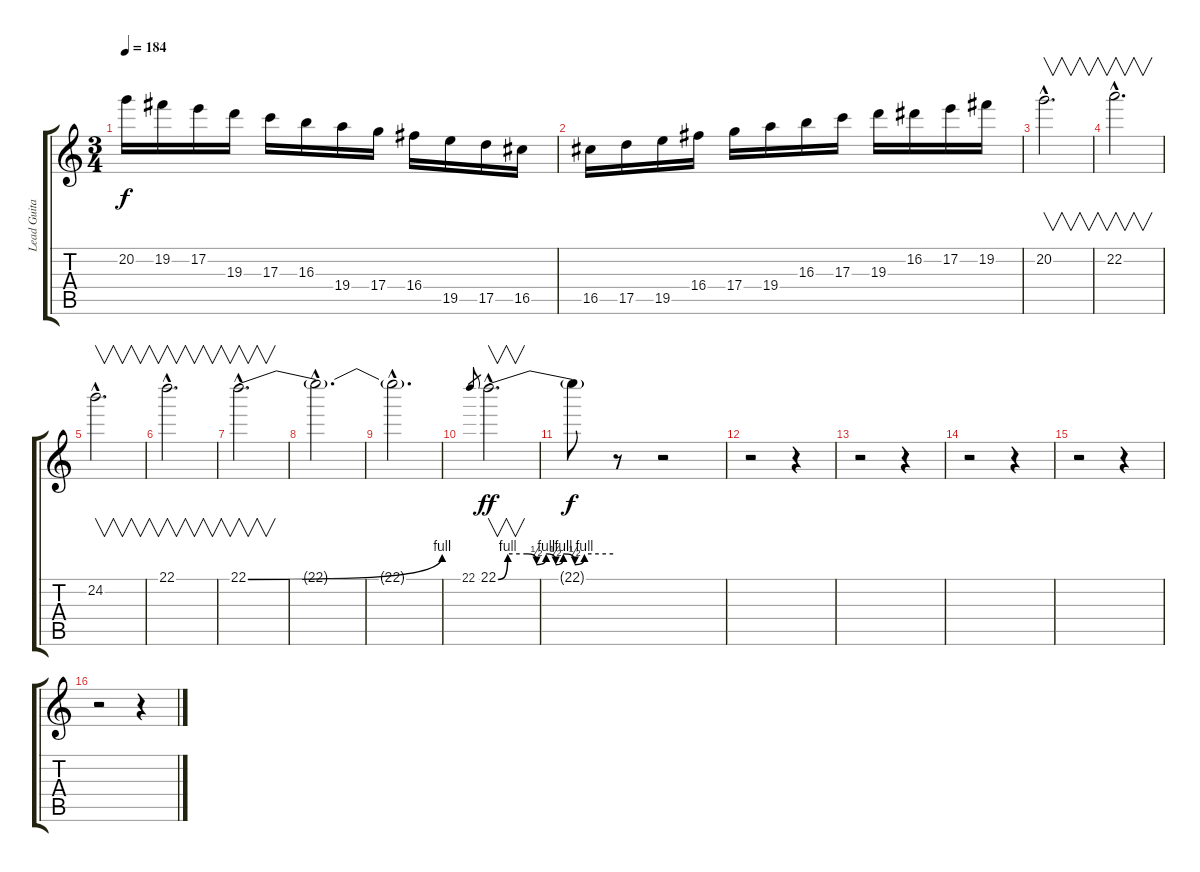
\track ("Lead Guitar I" "Lead Guita") {instrument distortionguitar}
\staff {score tabs}
\tuning (E4 B3 G3 D3 A2 E2) {hide}
\ts (3 4)
\tempo 184
\clef g2
\ks c
20.2.16{dy f} 19.2.16 17.2.16 19.3.16 17.3.16 16.3.16 19.4.16 17.4.16 16.4.16 19.5.16 17.5.16 16.5.16 |
16.5.16 17.5.16 19.5.16 16.4.16 17.4.16 19.4.16 16.3.16 17.3.16 19.3.16 16.2.16 17.2.16 19.2.16 |
20.2{hac}.2{v d} |
22.2{hac}.2{v d} |
24.2{hac}.2{v d} |
22.1{hac}.2{v d} |
22.1{be (bend 0 0 60 4) hac}.2{v d} |
22.1{hac t}.2{d} |
22.1{hac t}.2{d} |
22.1.8{gr} 22.1{be (custom 0 0 5 4 15 4 20 2 25 4 30 2 34 4 40 2 45 4 60 4) hac}.2{v d dy ff} |
22.1{t}.8{dy f} r.8 r.2 |
r.2 r.4 |
r.2 r.4 |
r.2 r.4 |
r.2 r.4 |
r.2 r.4
